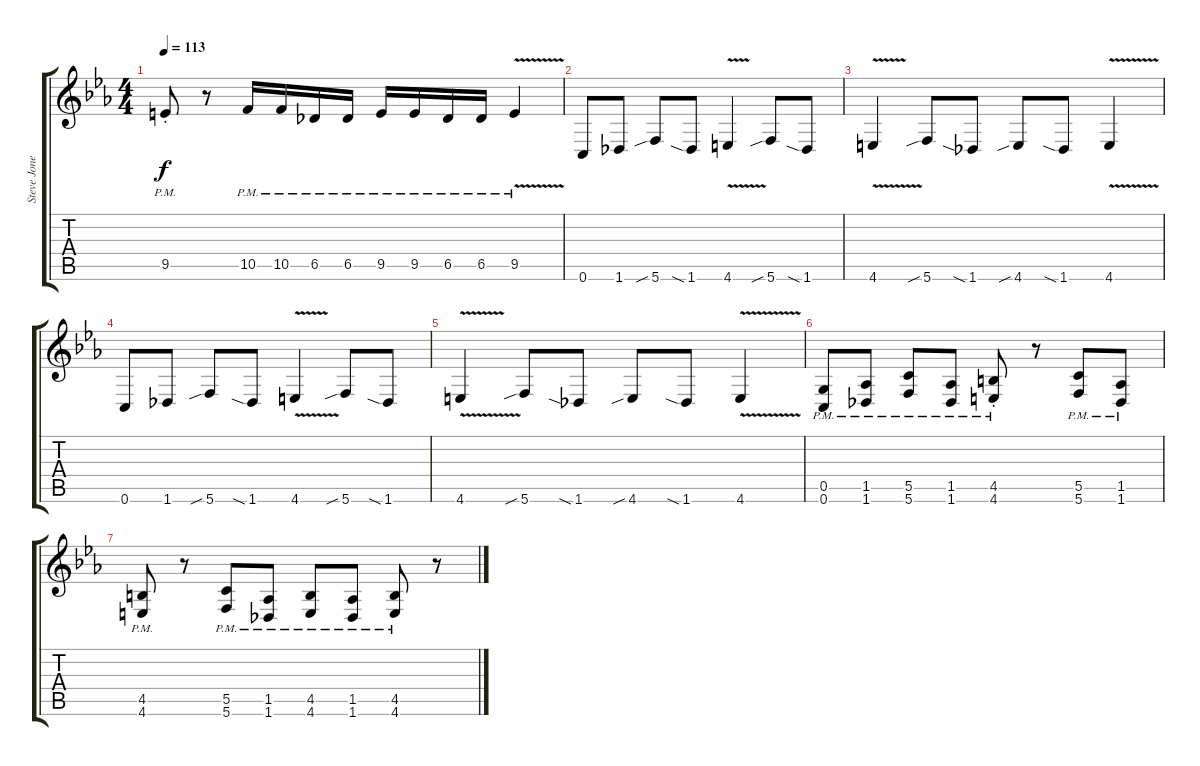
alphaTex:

\track ("Steve Jones I" "Steve Jone") {instrument overdrivenguitar}
\staff {score tabs}
\tuning (D4 A3 F3 C3 G2 C2) {hide}
\ts (4 4)
\tempo 113
\clef g2
\ks eb
9.5{pm st}.8{dy f} r.8 10.5{pm}.16 10.5{pm}.16 6.5{pm}.16 6.5{pm}.16 9.5{pm}.16 9.5{pm}.16 6.5{pm}.16 6.5{pm}.16 9.5{v pm}.4 |
0.6.8 1.6.8 5.6{sib}.8 1.6{sia}.8 4.6{v}.4 5.6{sib}.8 1.6{sia}.8 |
4.6{v}.4 5.6{sib}.8 1.6{sia}.8 4.6{sib}.8 1.6{sia}.8 4.6{v}.4 |
0.6.8 1.6.8 5.6{sib}.8 1.6{sia}.8 4.6{v}.4 5.6{sib}.8 1.6{sia}.8 |
4.6{v}.4 5.6{sib}.8 1.6{sia}.8 4.6{sib}.8 1.6{sia}.8 4.6{v}.4 |
(0.5{pm} 0.6{pm}).8 (1.5{pm} 1.6{pm}).8 (5.5{pm} 5.6{pm}).8 (1.5{pm} 1.6{pm}).8 (4.5{pm st} 4.6{pm st}).8 r.8 (5.5{pm} 5.6{pm}).8 (1.5{pm} 1.6{pm}).8 |
(4.5{pm} 4.6{pm}).8 r.8 (5.5{pm} 5.6{pm}).8 (1.5{pm} 1.6{pm}).8 (4.5{pm} 4.6{pm}).8 (1.5{pm} 1.6{pm}).8 (4.5{pm} 4.6{pm}).8 r.8
